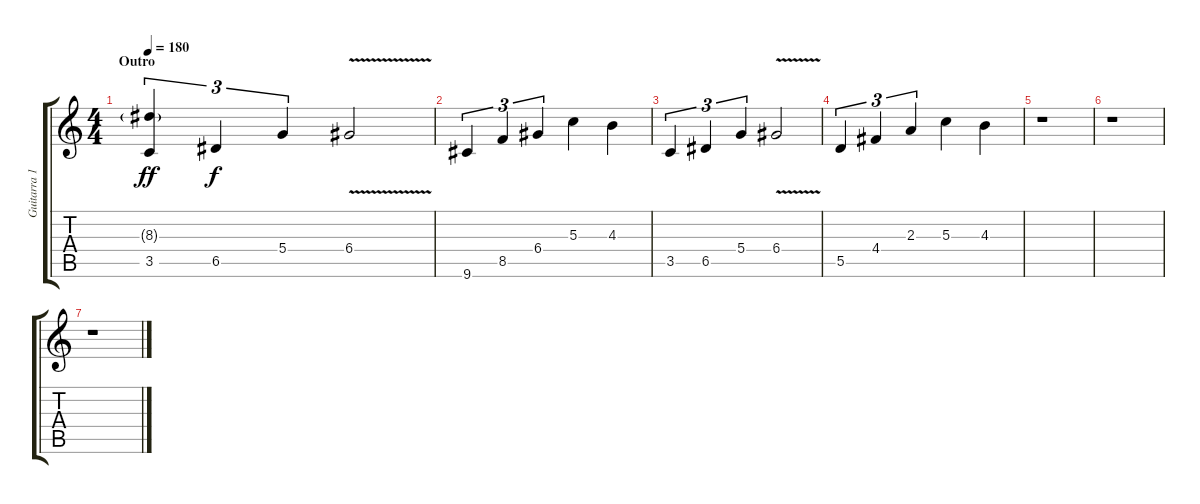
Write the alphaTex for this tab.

\track ("Guitarra 1 (Lider 1)" "Guitarra 1") {instrument overdrivenguitar}
\staff {score tabs}
\tuning (E4 B3 G3 D3 A2 E2) {hide}
\ts (4 4)
\section ("" "Outro")
\tempo 180
\clef g2
\ks c
(8.3{g} 3.5).4{tu (3 2) dy ff} 6.5.4{tu (3 2) dy f} 5.4.4{tu (3 2)} 6.4{v}.2 |
9.6.4{tu (3 2)} 8.5.4{tu (3 2)} 6.4.4{tu (3 2)} 5.3.4 4.3.4 |
3.5.4{tu (3 2)} 6.5.4{tu (3 2)} 5.4.4{tu (3 2)} 6.4{v}.2 |
5.5.4{tu (3 2)} 4.4.4{tu (3 2)} 2.3.4{tu (3 2)} 5.3.4 4.3.4 |
r.1 |
r.1 |
r.1
